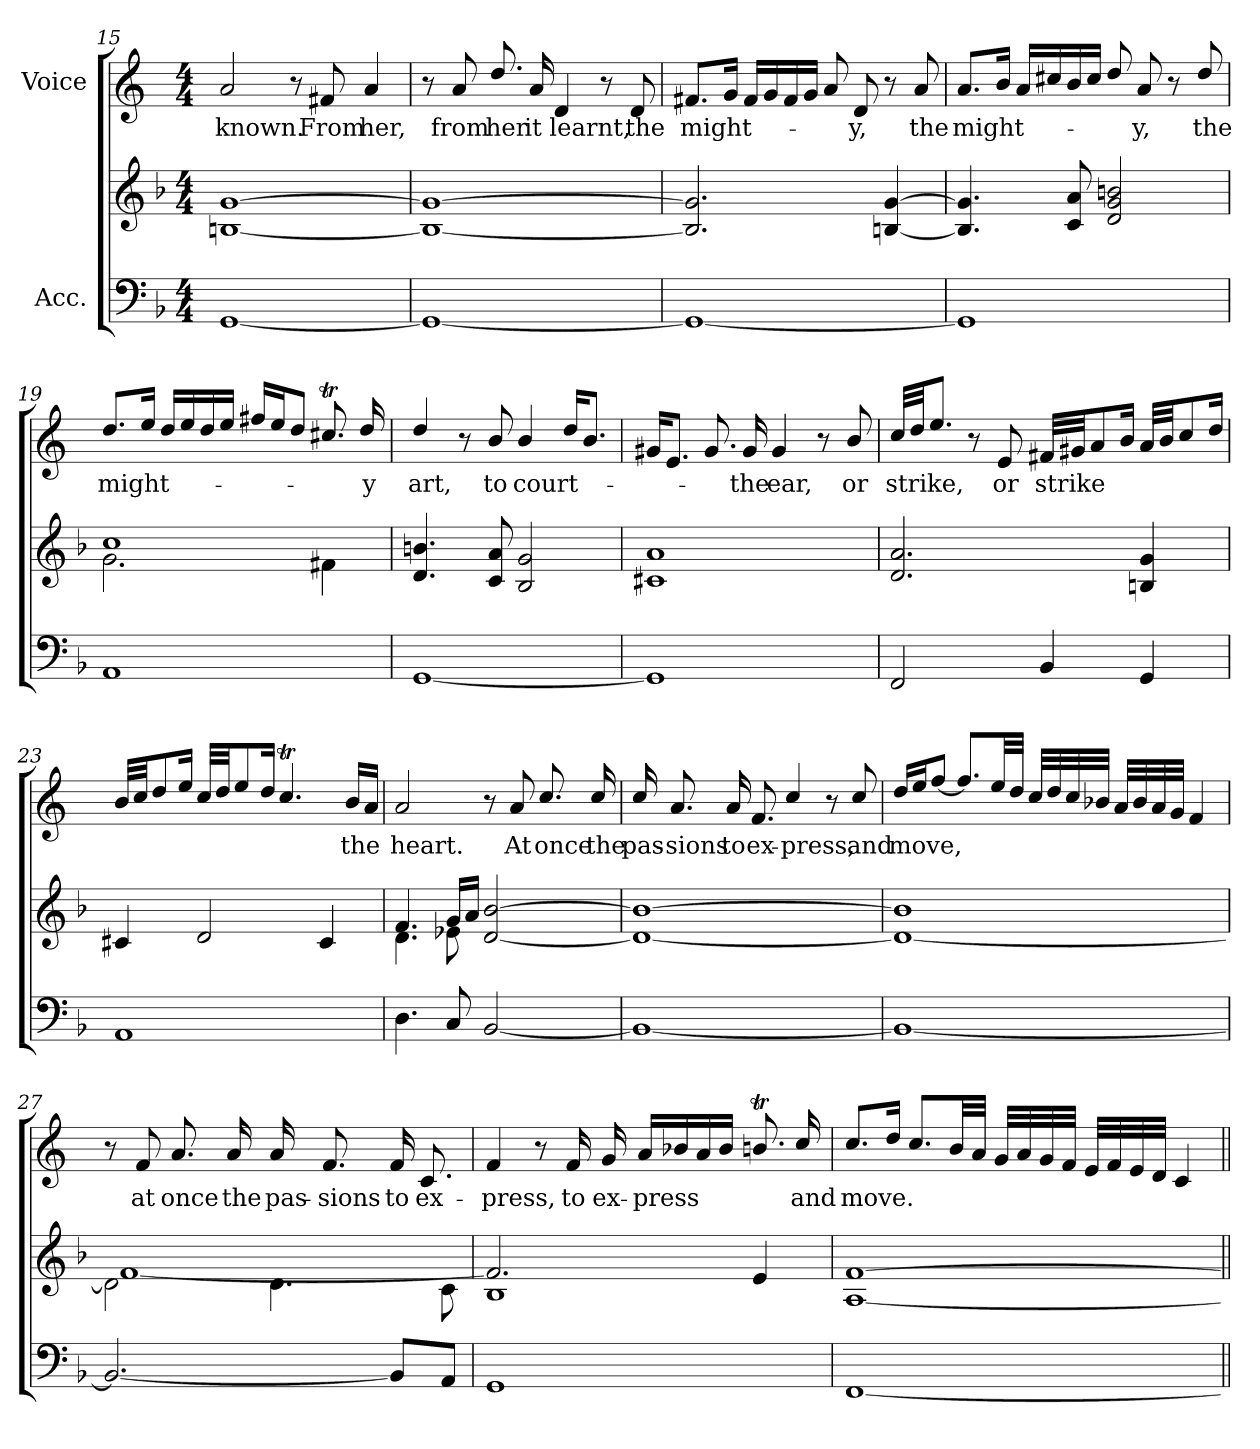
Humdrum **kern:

**kern	**kern	**kern	**text
*part2	*part2	*part1	*part1
*staff3	*staff2	*staff1	*staff1
*I"Acc.	*	*I"Voice	*
*clefF4	*clefG2	*clefG2	*
*	*	*ITrd4c7	*
*k[b-]	*k[b-]	*k[b-]	*
*F:	*F:	*F:	*
*M4/4	*M4/4	*M4/4	*
=15	=15	=15	=15
!	!	!	!LO:LY:b
[1GG	[1Bn [1g	2d/	-known.
.	.	8r	.
!	!	!	!LO:LY:b
.	.	8Bn/	From
!	!	!	!LO:LY:b
.	.	4d/	her,
=16	=16	=16	=16
1GG_	1B_ 1g_	8r	.
!	!	!	!LO:LY:b
.	.	8d/	from
!	!	!	!LO:LY:b
.	.	8.g/	her
!	!	!	!LO:LY:b
.	.	16d/	it
!	!	!	!LO:LY:b
.	.	4G/	learnt,
.	.	8r	.
!	!	!	!LO:LY:b
.	.	8G/	the
!!LO:LB:g=z
=17	=17	=17	=17
!	!	!	!LO:LY:b
1GG_	2.B/] 2.g/]	8.Bn/L	might-
.	.	16c/Jk	.
.	.	16B/LL	.
.	.	16c/	.
.	.	16B/	.
.	.	16c/JJ	.
.	.	8d/	.
!	!	!	!LO:LY:b
.	.	8G/	-y,
.	[4Bn/ [4g/	8r	.
!	!	!	!LO:LY:b
.	.	8d/	the
=18	=18	=18	=18
!	!	!	!LO:LY:b
1GG]	4.B/] 4.g/]	8.d/L	might-
.	.	16e/Jk	.
.	.	16d/LL	.
.	.	16f#X/	.
.	8c/ 8a/	16e/	.
.	.	16f#/JJ	.
.	2d/ 2g/ 2bn/	8g/	.
!	!	!	!LO:LY:b
.	.	8d/	-y,
.	.	8r	.
!	!	!	!LO:LY:b
.	.	8g/	the
=19	=19	=19	=19
*	*^	*	*
!	!	!	!	!LO:LY:b
1AA	1cc	2.g\	8.g/L	might-
.	.	.	16a/Jk	.
.	.	.	16g/LL	.
.	.	.	16a/	.
.	.	.	16g/	.
.	.	.	16a/JJ	.
.	.	.	16bn/LL	.
.	.	.	16a/J	.
.	.	.	8g/J	.
.	.	4f#X\	8.f#Xt/	.
!	!	!	!	!LO:LY:b
.	.	.	16g/	-y
*	*v	*v	*	*
!!LO:LB:g=z
=20	=20	=20	=20
!	!	!	!LO:LY:b
[1GG	4.d/ 4.bn/	4g/	art,
.	.	8r	.
!	!	!	!LO:LY:b
.	8c/ 8a/	8e/	to
!	!	!	!LO:LY:b
.	2B-/ 2g/	4e/	court-
.	.	16g/KL	.
.	.	8.e/J	.
=21	=21	=21	=21
1GG]	1c#X 1a	16c#X/KL	.
.	.	8.A/J	.
.	.	8.c#/	.
!	!	!	!LO:LY:b
.	.	16c#/	-the
!	!	!	!LO:LY:b
.	.	4c#/	ear,
.	.	8r	.
!	!	!	!LO:LY:b
.	.	8e/	or
=22	=22	=22	=22
!	!	!	!LO:LY:b
2FF/	2.d/ 2.a/	32f/LLL	strike,
.	.	32g/JJ	.
.	.	8.a/J	.
.	.	8r	.
!	!	!	!LO:LY:b
.	.	8A/	or
!	!	!	!LO:LY:b
4BB-i/	.	32Bn/LLL	strike
.	.	32c#X/JJ	.
.	.	8d/	.
.	.	16e/Jk	.
4GG/	4Bn/ 4g/	32d/LLL	.
.	.	32e/JJ	.
.	.	8f/	.
.	.	16g/Jk	.
!!LO:PB:g=z
=23	=23	=23	=23
1AA	4c#X/	32e/LLL	.
.	.	32f/JJ	.
.	.	8g/	.
.	.	16a/Jk	.
.	2d/	32f/LLL	.
.	.	32g/JJ	.
.	.	8a/	.
.	.	16g/Jk	.
.	.	4.fT/	.
.	4c#/	.	.
!	!	!	!LO:LY:b
.	.	16e/LL	the
.	.	16d/JJ	.
=24	=24	=24	=24
*	*^	*	*
!	!	!	!	!LO:LY:b
4.D\	4.d\	4.f/	2d/	heart.
8C/	8e-X\	16g/LL	.	.
.	.	16a/JJ	.	.
[2BB-/	[>2d/ [>2b-/	2ryy	8r	.
!	!	!	!	!LO:LY:b
.	.	.	8d/	At
!	!	!	!	!LO:LY:b
.	.	.	8.f/	once
!	!	!	!	!LO:LY:b
.	.	.	16f/	the
*	*v	*v	*	*
=25	=25	=25	=25
!	!	!	!LO:LY:b
1BB-_	1d_ 1b-_	16f/	pas-
!	!	!	!LO:LY:b
.	.	8.d/	-sions
!	!	!	!LO:LY:b
.	.	16d/	to
!	!	!	!LO:LY:b
.	.	8.B-/	ex-
!	!	!	!LO:LY:b
.	.	4f/	-press,
.	.	8r	.
!	!	!	!LO:LY:b
.	.	8f/	and
!!LO:LB:g=z
=26	=26	=26	=26
!	!	!	!LO:LY:b
1BB-_	1d_ 1b-]	16g/LL	move,
.	.	16a/J	.
.	.	[8b-/J	.
.	.	8.b-/L]	.
.	.	32a/LL	.
.	.	32g/JJJ	.
.	.	32f/LLL	.
.	.	32g/	.
.	.	32f/	.
.	.	32e-X/JJJ	.
.	.	32d/LLL	.
.	.	32e-/	.
.	.	32d/	.
.	.	32c/JJJ	.
.	.	4B-/	.
=27	=27	=27	=27
*	*^	*	*
2.BB-/_	2d\]	[>1f	8r	.
!	!	!	!	!LO:LY:b
.	.	.	8B-/	at
!	!	!	!	!LO:LY:b
.	.	.	8.d/	once
!	!	!	!	!LO:LY:b
.	.	.	16d/	the
!	!	!	!	!LO:LY:b
.	4.d\	.	16d/	pas-
!	!	!	!	!LO:LY:b
.	.	.	8.B-/	-sions
!	!	!	!	!LO:LY:b
8BB-/L]	.	.	16B-/	to
!	!	!	!	!LO:LY:b
.	.	.	8.F/	ex-
8AA/J	8c\	.	.	.
=28	=28	=28	=28	=28
!	!	!	!	!LO:LY:b
1GG	1B-	2.f/]	4B-/	-press,
.	.	.	8r	.
!	!	!	!	!LO:LY:b
.	.	.	16B-/	to
!	!	!	!	!LO:LY:b
.	.	.	16c/	ex-
!	!	!	!	!LO:LY:b
.	.	.	16d/LL	-press
.	.	.	16e-X/	.
.	.	.	16d/	.
.	.	.	16e-/JJ	.
.	.	4e/	8.ent/	.
!	!	!	!	!LO:LY:b
.	.	.	16f/	and
*	*v	*v	*	*
!!LO:LB:g=z
=29	=29	=29	=29
!	!	!	!LO:LY:b
[1FF	[1A [1f	8.f/L	move.
.	.	16g/Jk	.
.	.	8.f/L	.
.	.	32e/LL	.
.	.	32d/JJJ	.
.	.	32c/LLL	.
.	.	32d/	.
.	.	32c/	.
.	.	32B-/JJJ	.
.	.	32A/LLL	.
.	.	32B-/	.
.	.	32A/	.
.	.	32G/JJJ	.
.	.	4F/	.
=||	=||	=||	=||
*-	*-	*-	*-
